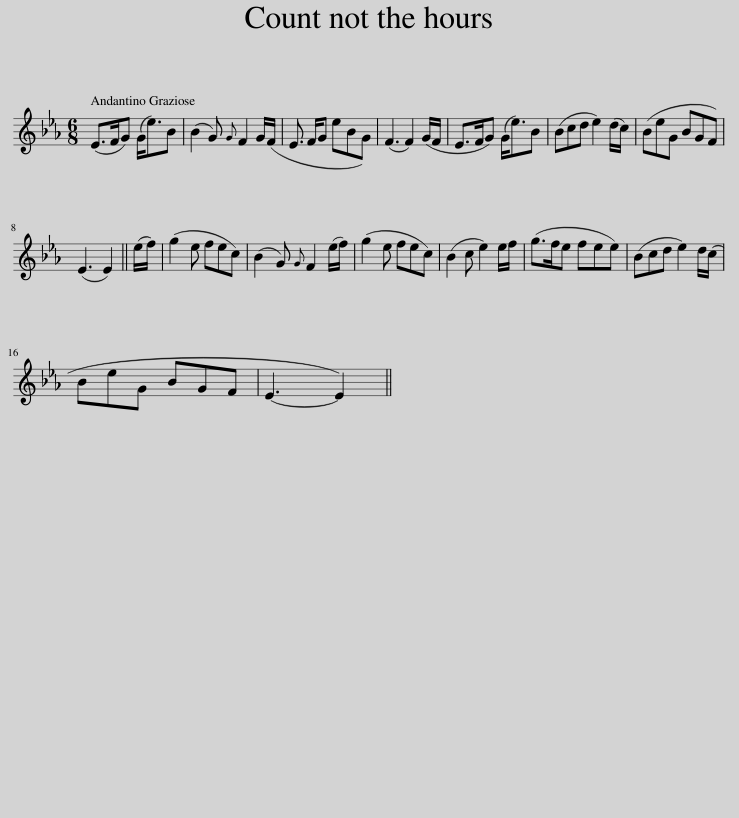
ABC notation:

X:1
L:1/8
M:6/8
I:linebreak $
K:Eb
V:1 treble
V:1
 (E>FG) (G<e)B | (B2 G){G} F2 G/(F/ | E3/2 F/G eBG) | (F3 F2) (G/F/ | E>FG) (G<e)B | %5
 (Bcd e2) (d/c/) | (BeG BGF) |$ (E3 E2) || (e/f/) | (g2 e fec) | %10
 (B2 G){G} F2 (e/f/) | (g2 e fec) | (B2 c e2) e/f/ | (g>fe fee) | (Bcd e2) d/(c/ |$ %15
 BeG BGF | E3- E2) || %17
